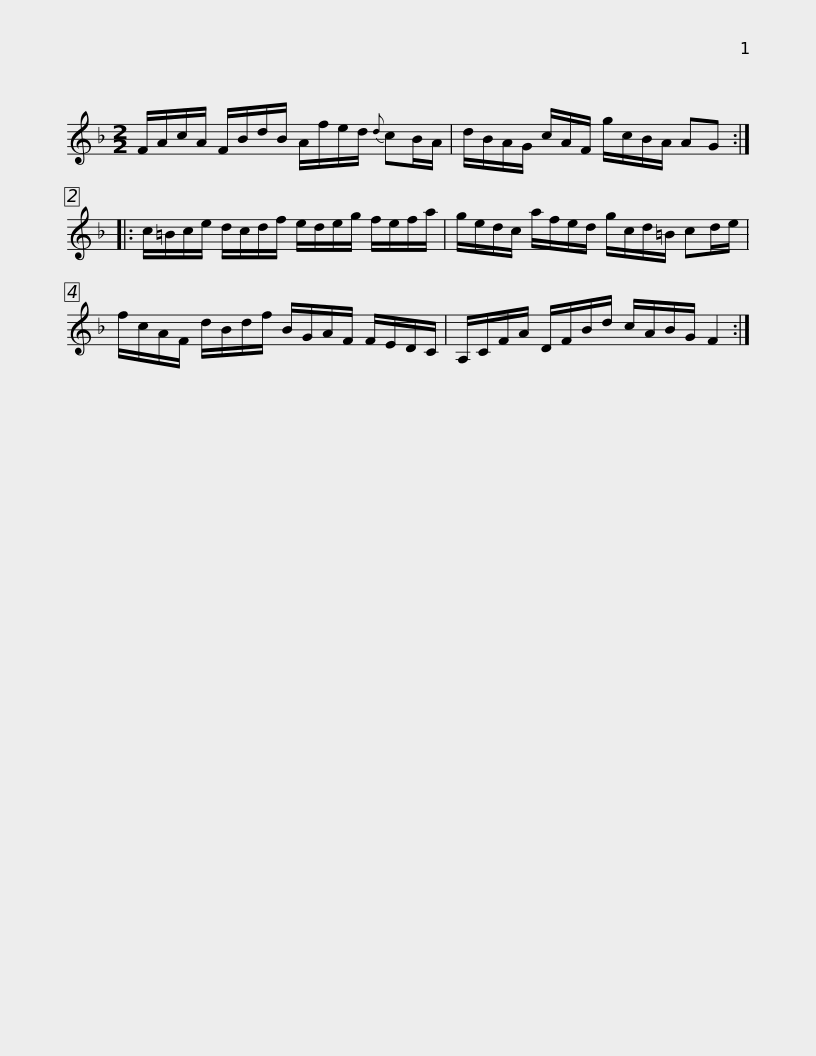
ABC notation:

X:1
L:1/8
M:2/2
I:linebreak $
K:F
V:1 treble
V:1
 F/A/c/A/ F/B/d/B/ A/f/e/d/{d} cB/A/ | d/B/A/G/ c/A/F/ g/c/B/A/ AG :: c/=B/c/e/ d/c/d/f/ e/d/e/g/ f/e/f/a/ |$ g/e/d/c/ a/f/e/d/ g/c/d/=B/ cd/e/ | f/c/A/F/ d/B/d/f/ B/G/A/F/ F/E/D/C/ | %5
 A,/C/F/A/ D/F/B/d/ c/A/B/G/ F2 :| %6
